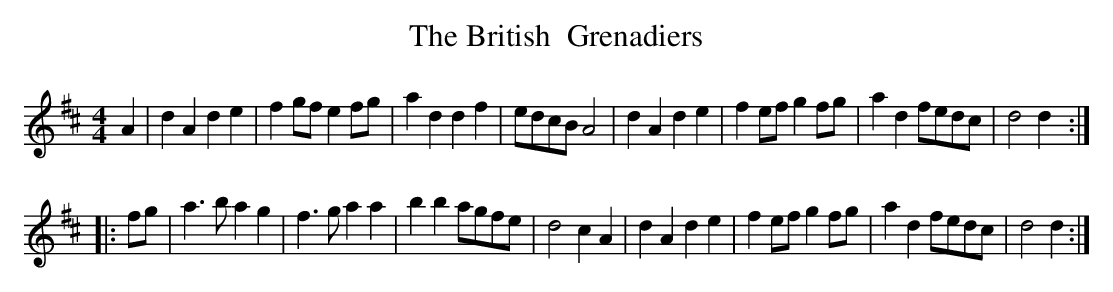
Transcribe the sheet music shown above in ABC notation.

X:1
T:The British  Grenadiers
M:4/4
L:1/8
K:D
A2 | d2 A2 d2 e2 | f2 gf e2 fg | a2 d2 d2 f2 | edcB A4 | d2 A2 d2 e2 | f2 ef g2 fg | a2 d2 fedc | d4 d2 :|
 |: fg | a3 b a2 g2 | f3 g a2 a2 | b2 b2 agfe | d4 c2 A2 | d2 A2 d2 e2 | f2 ef g2 fg | a2 d2 fedc | d4 d2 :|
